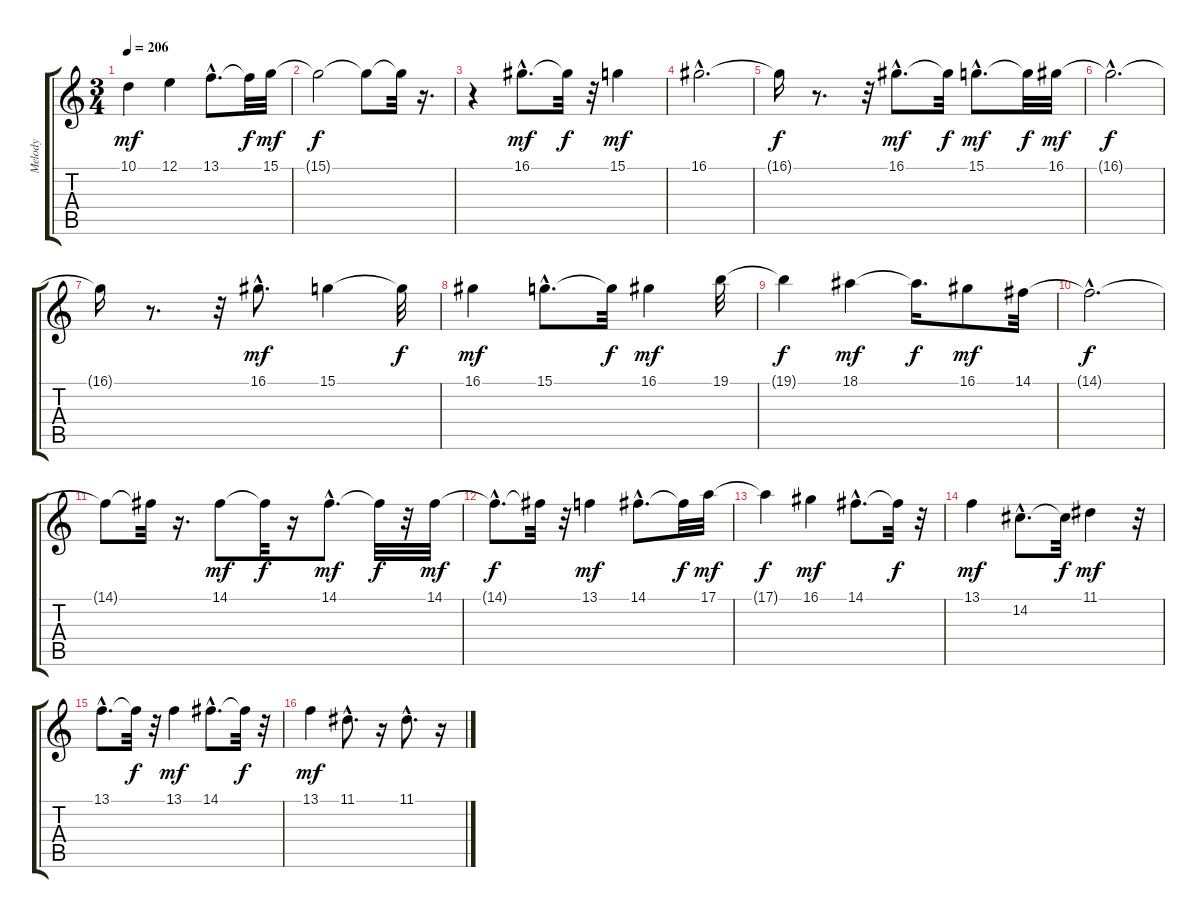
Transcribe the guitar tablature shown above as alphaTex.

\track ("Melody" "Melody") {instrument panflute}
\staff {score tabs}
\tuning (E4 B3 G3 D3 A2 E2) {hide}
\ts (3 4)
\tempo 206
\clef g2
\ks c
10.1.4{dy mf} 12.1.4 13.1{hac}.8{d} 13.1{t}.32{dy f} 15.1.32{dy mf} |
15.1{t}.2{dy f} 15.1{t}.8 15.1{t}.32 r.16{d} |
r.4 16.1{hac}.8{d dy mf} 16.1{t}.32{dy f} r.32 15.1.4{dy mf} |
16.1{hac}.2{d} |
16.1{t}.16{dy f} r.8{d} r.32 16.1{hac}.8{d dy mf} 16.1{t}.32{dy f} 15.1{hac}.8{d dy mf} 15.1{t}.32{dy f} 16.1.32{dy mf} |
16.1{hac t}.2{d dy f} |
16.1{t}.16 r.8{d} r.32 16.1{hac}.8{d dy mf} 15.1.4 15.1{t}.32{dy f} |
16.1.4{dy mf} 15.1{hac}.8{d} 15.1{t}.32{dy f} 16.1.4{dy mf} 19.1.32 |
19.1{t}.4{dy f} 18.1.4{dy mf} 18.1{t}.16{d dy f} 16.1.8{dy mf} 14.1.32 |
14.1{hac t}.2{d dy f} |
14.1{t}.8 14.1{t}.32 r.16{d} 14.1.8{dy mf} 14.1{t}.32{dy f} r.16 14.1{hac}.8{d dy mf} 14.1{t}.32{dy f} r.32 14.1.32{dy mf} |
14.1{hac t}.8{d dy f} 14.1{t}.32 r.32 13.1.4{dy mf} 14.1{hac}.8{d} 14.1{t}.32{dy f} 17.1.32{dy mf} |
17.1{t}.4{dy f} 16.1.4{dy mf} 14.1{hac}.8{d} 14.1{t}.32{dy f} r.32 |
13.1.4{dy mf} 14.2{hac}.8{d} 14.2{t}.32{dy f} 11.1.4{dy mf} r.32 |
13.1{hac}.8{d} 13.1{t}.32{dy f} r.32 13.1.4{dy mf} 14.1{hac}.8{d} 14.1{t}.32{dy f} r.32 |
13.1.4{dy mf} 11.1{hac}.8{d} r.16 11.1{hac}.8{d} r.16
